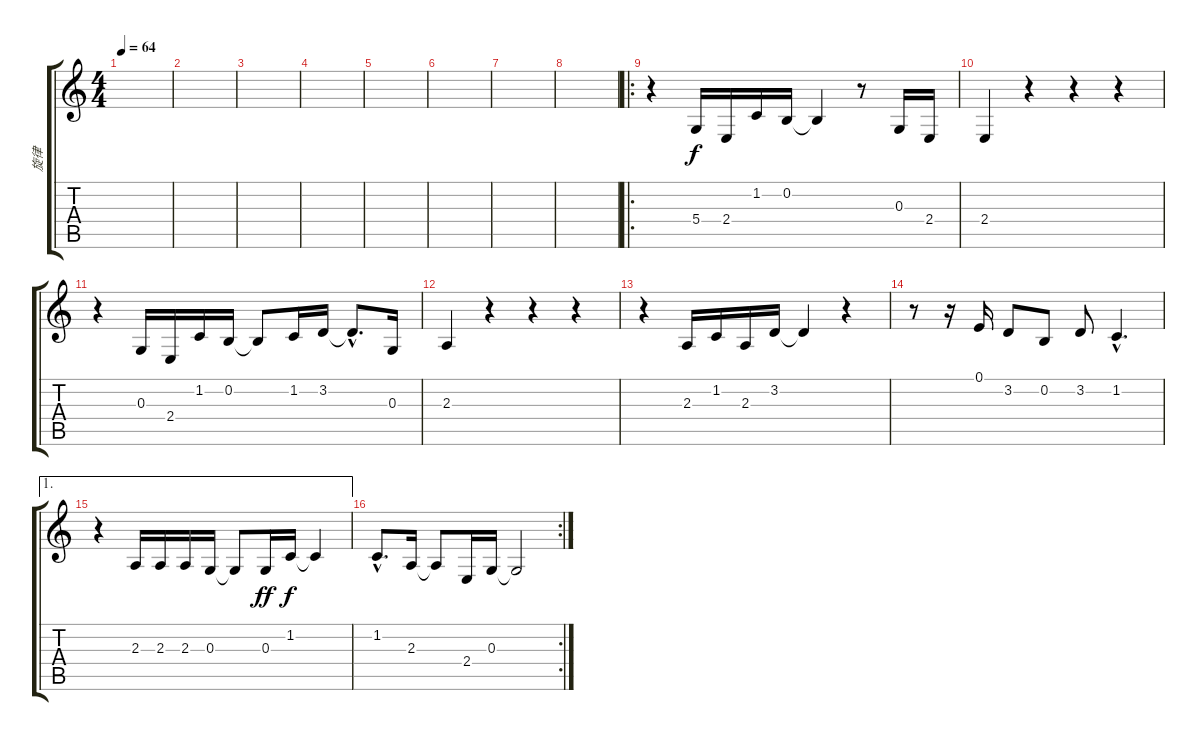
\track ("旋律" "旋律") {instrument altosax}
\staff {score tabs}
\tuning (E4 B3 G3 D3 A2 E2) {hide}
\ts (4 4)
\tempo 64
\clef g2
\ks c
|
|
|
|
|
|
|
|
\ro
r.4 5.4.16 2.4.16 1.2.16 0.2.16 0.2{t}.4 r.8 0.3.16 2.4.16 |
2.4.4 r.4 r.4 r.4 |
r.4 0.3.16 2.4.16 1.2.16 0.2.16 0.2{t}.8 1.2.16 3.2.16 3.2{hac t}.8{d} 0.3.16 |
2.3.4 r.4 r.4 r.4 |
r.4 2.3.16 1.2.16 2.3.16 3.2.16 3.2{t}.4 r.4 |
r.8 r.16 0.1.16 3.2.8 0.2.8 3.2.8 1.2{hac}.4{d} |
\ae 1
r.4 2.3.16 2.3.16 2.3.16 0.3.16 0.3{t}.8 0.3.16{dy ff} 1.2.16{dy f} 1.2{t}.4 |
\rc 2
1.2{hac}.8{d} 2.3.16 2.3{t}.8 2.4.16 0.3.16 0.3{t}.2
